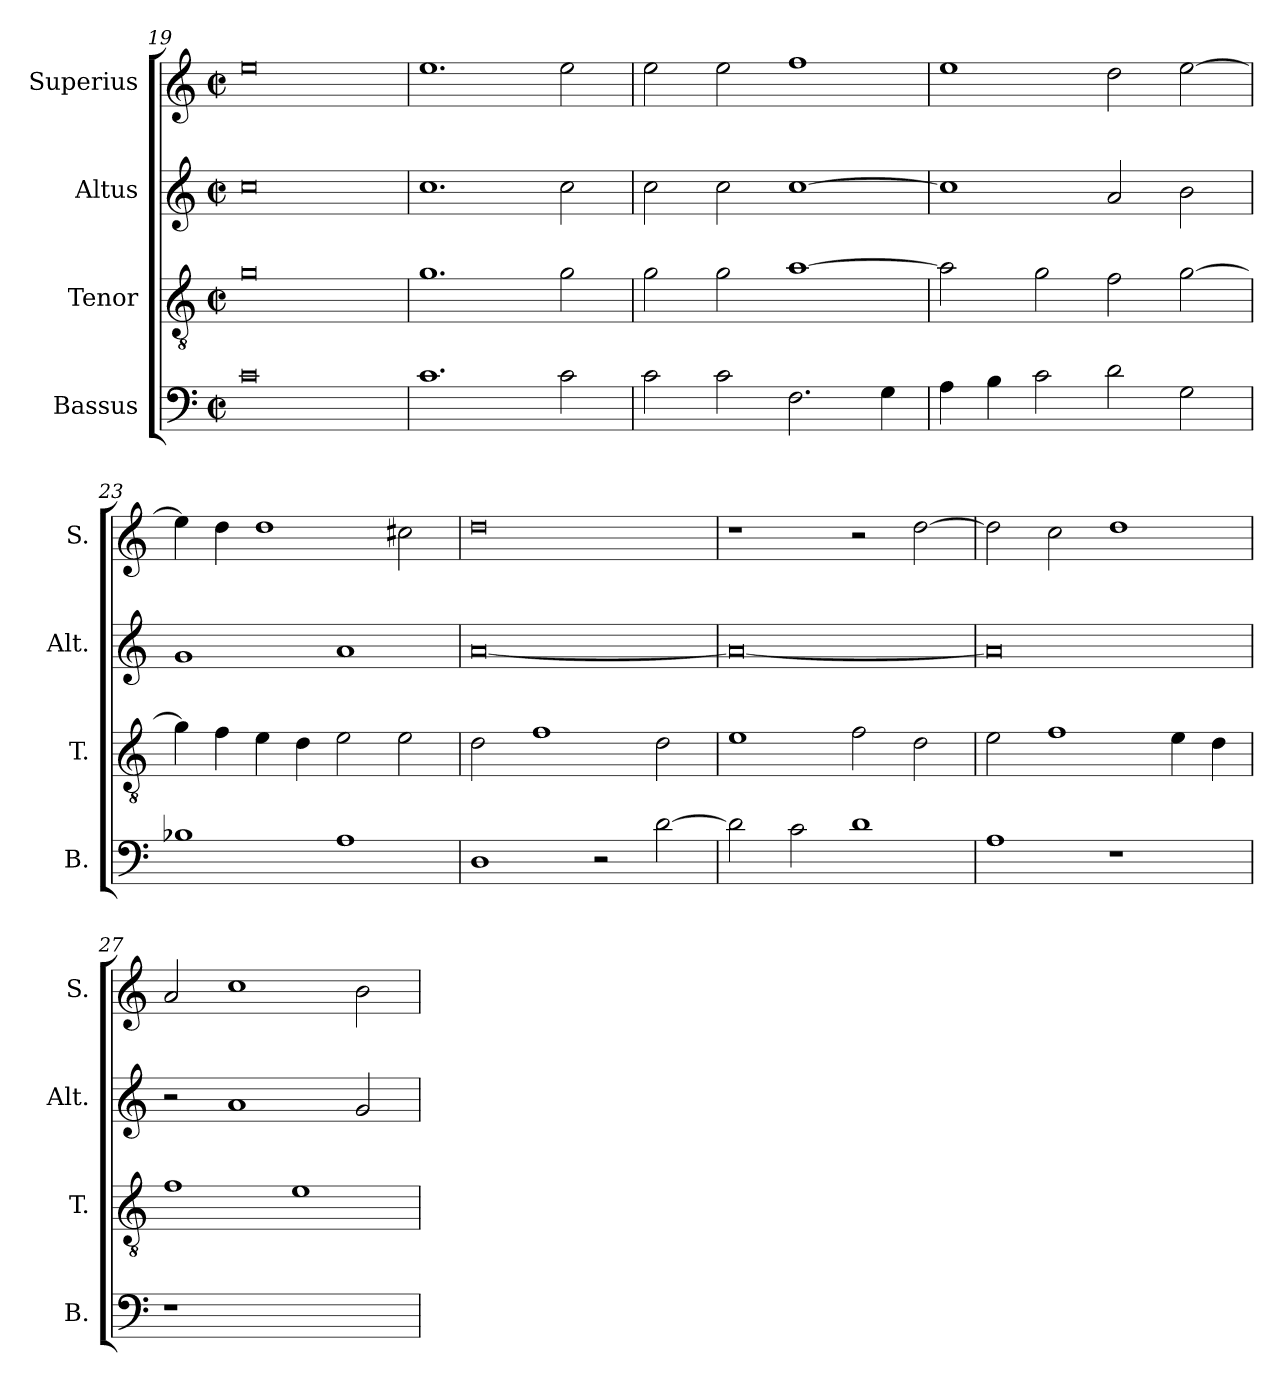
**kern	**kern	**kern	**kern
*part4	*part3	*part2	*part1
*staff4	*staff3	*staff2	*staff1
*I"Bassus	*I"Tenor	*I"Altus	*I"Superius
*I'B.	*I'T.	*I'Alt.	*I'S.
*clefF4	*clefGv2	*clefG2	*clefG2
*	*ITrd7c12	*	*
*k[]	*k[]	*k[]	*k[]
*C:	*C:	*C:	*C:
*M2/2	*M2/2	*M2/2	*M2/2
*met(c|)	*met(c|)	*met(c|)	*met(c|)
=19	=19	=19	=19
0ci	0Gi	0cci	0eei
=20	=20	=20	=20
1.ci	1.Gi	1.cci	1.eei
2ci\	2Gi\	2cci\	2eei\
=21	=21	=21	=21
2ci\	2Gi\	2cci\	2eei\
2ci\	2Gi\	2cci\	2eei\
2.Fi\	[>1Ai	[>1cci	1ffi
4Gi\	.	.	.
=22	=22	=22	=22
4Ai\	2Ai\]	1cci]	1eei
4Bi\	.	.	.
2ci\	2Gi\	.	.
2di\	2Fi\	2ai/	2ddi\
2Gi\	[>2Gi\	2bi\	[>2eei\
!!LO:LB:g=z
=23	=23	=23	=23
1B-Xi	4Gi\]	1gi	4eei\]
.	4Fi\	.	4ddi\
.	4Ei\	.	1ddi
.	4Di\	.	.
1Ai	2Ei\	1ai	.
.	2Ei\	.	2cc#Xi\
=24	=24	=24	=24
1Di	2Di\	[<0ai	0ddi
.	1Fi	.	.
2r	.	.	.
[>2di\	2Di\	.	.
=25	=25	=25	=25
2di\]	1Ei	0ai_<	1r
2ci\	.	.	.
1di	2Fi\	.	2r
.	2Di\	.	[>2ddi\
=26	=26	=26	=26
1Ai	2Ei\	0ai]	2ddi\]
.	1Fi	.	2cci\
1r	.	.	1ddi
.	4Ei\	.	.
.	4Di\	.	.
=27	=27	=27	=27
!LO:N:vis=1	!	!	!
1r	1Fi	2r	2ai/
.	.	1ai	1cci
1ryy	1Ei	.	.
.	.	2gi/	2bi\
=	=	=	=
*-	*-	*-	*-
